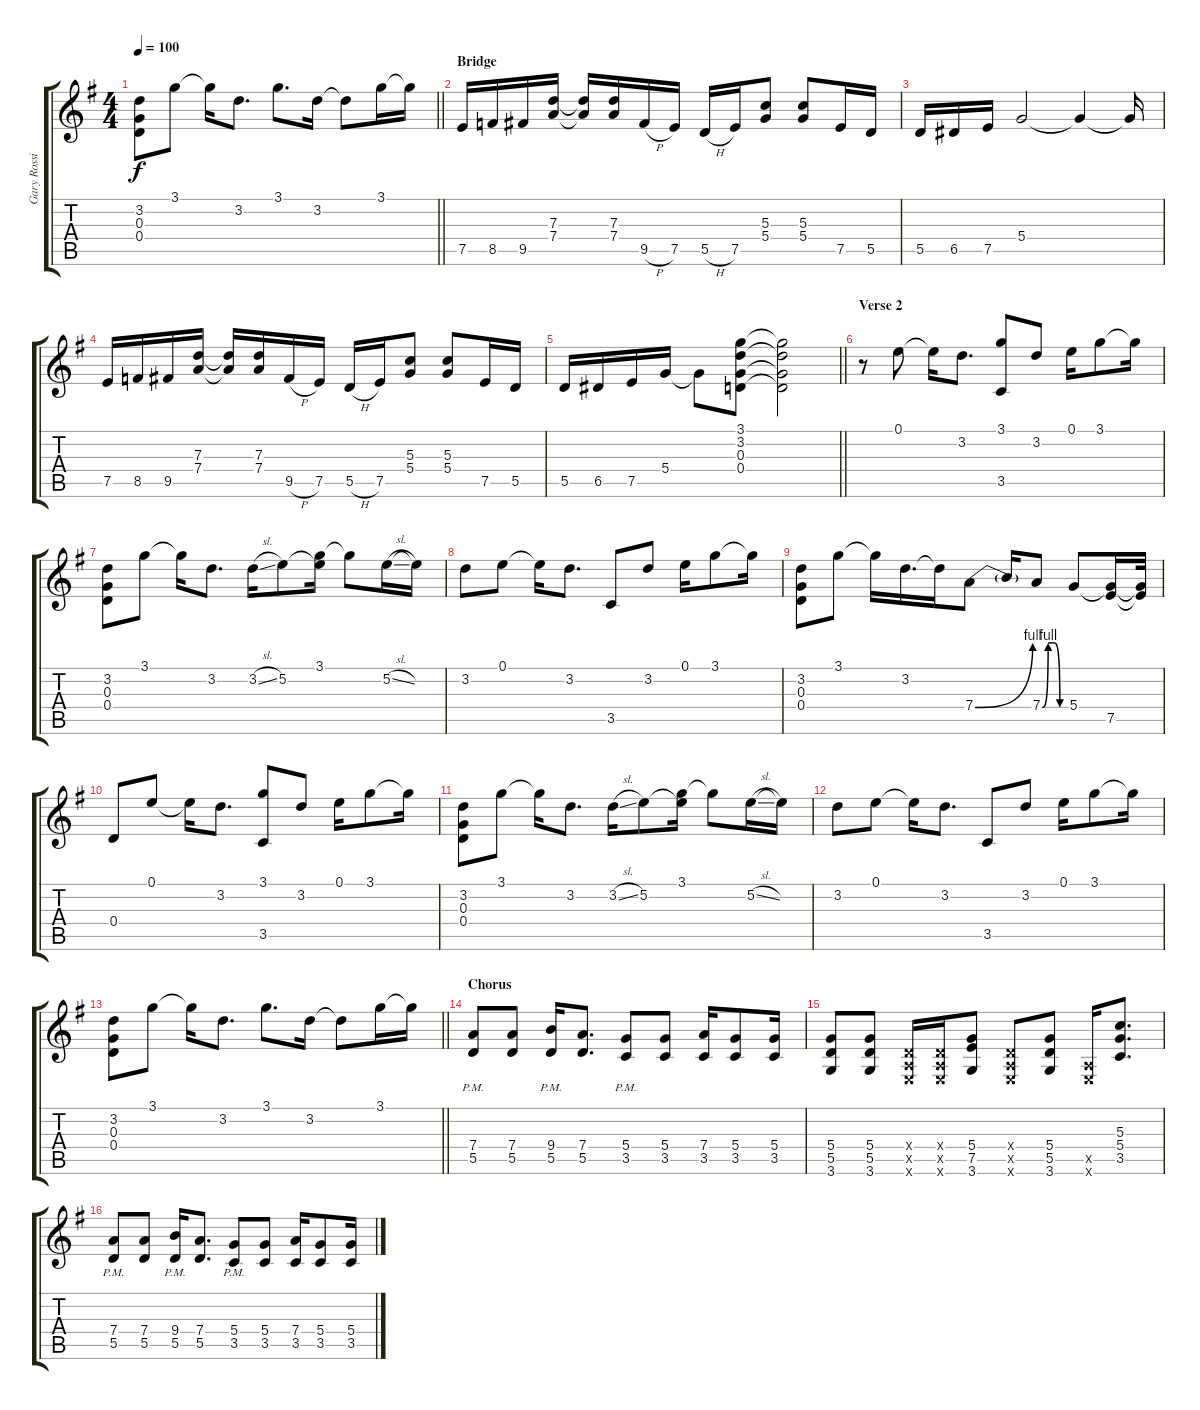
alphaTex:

\track ("Gary Rossington" "Gary Rossi") {instrument distortionguitar}
\staff {score tabs}
\tuning (E4 B3 G3 D3 A2 E2) {hide}
\ts (4 4)
\tempo 100
\clef g2
\barLineRight lightlight
\ks g
(3.2 0.3 0.4).8{dy f} 3.1.8 3.1{t}.16 3.2.8{d} 3.1.8{d} 3.2.16 3.2{t}.8 3.1.16 3.1{t}.16 |
\section ("" "Bridge")
7.5.16 8.5.16 9.5.16 (7.3 7.4).16 (7.3{t} 7.4{t}).16 (7.3 7.4).16 9.5{h}.16 7.5.16 5.5{h}.16 7.5.16 (5.3 5.4).8 (5.3 5.4).8 7.5.16 5.5.16 |
5.5.16 6.5.16 7.5.16 5.4.2 5.4{t}.4 5.4{t}.16 |
7.5.16 8.5.16 9.5.16 (7.3 7.4).16 (7.3{t} 7.4{t}).16 (7.3 7.4).16 9.5{h}.16 7.5.16 5.5{h}.16 7.5.16 (5.3 5.4).8 (5.3 5.4).8 7.5.16 5.5.16 |
\barLineRight lightlight
5.5.16 6.5.16 7.5.16 5.4.16 5.4{t}.8 (3.1 3.2 0.3 0.4).8 (3.1{t} 3.2{t} 0.3{t} 0.4{t}).2 |
\section ("" "Verse 2")
r.8 0.1.8 0.1{t}.16 3.2.8{d} (3.1 3.5).8 3.2.8 0.1.16 3.1.8 3.1{t}.16 |
(3.2 0.3 0.4).8 3.1.8 3.1{t}.16 3.2.8{d} 3.2{sl}.16 5.2.8 (3.1 5.2{t}).16 3.1{t}.8 5.2{sl}.16 5.2{t}.16 |
3.2.8 0.1.8 0.1{t}.16 3.2.8{d} 3.5.8 3.2.8 0.1.16 3.1.8 3.1{t}.16 |
(3.2 0.3 0.4).8 3.1.8 3.1{t}.16 3.2.16{d} 3.2{t}.16 7.4{be (bend 0 0 60 4)}.8 7.4{t}.16 7.4{be (custom 0 0 15 4 30 4 45 0 60 0)}.8 5.4.8 (5.4{t} 7.5).16 (5.4{t} 7.5{t}).32 |
0.4.8 0.1.8 0.1{t}.16 3.2.8{d} (3.1 3.5).8 3.2.8 0.1.16 3.1.8 3.1{t}.16 |
(3.2 0.3 0.4).8 3.1.8 3.1{t}.16 3.2.8{d} 3.2{sl}.16 5.2.8 (3.1 5.2{t}).16 3.1{t}.8 5.2{sl}.16 5.2{t}.16 |
3.2.8 0.1.8 0.1{t}.16 3.2.8{d} 3.5.8 3.2.8 0.1.16 3.1.8 3.1{t}.16 |
\barLineRight lightlight
(3.2 0.3 0.4).8 3.1.8 3.1{t}.16 3.2.8{d} 3.1.8{d} 3.2.16 3.2{t}.8 3.1.16 3.1{t}.16 |
\section ("" "Chorus")
(7.4{pm} 5.5{pm}).8 (7.4 5.5).8 (9.4{pm} 5.5{pm}).16 (7.4 5.5).8{d} (5.4{pm} 3.5{pm}).8 (5.4 3.5).8 (7.4 3.5).16 (5.4 3.5).8 (5.4 3.5).16 |
(5.4 5.5 3.6).8 (5.4 5.5 3.6).8 (0.4{x} 0.5{x} 0.6{x}).16 (0.4{x} 0.5{x} 0.6{x}).16 (5.4 7.5 3.6).8 (0.4{x} 0.5{x} 0.6{x}).8 (5.4 5.5 3.6).8 (0.5{x} 0.6{x}).16 (5.3 5.4 3.5).8{d} |
(7.4{pm} 5.5{pm}).8 (7.4 5.5).8 (9.4{pm} 5.5{pm}).16 (7.4 5.5).8{d} (5.4{pm} 3.5{pm}).8 (5.4 3.5).8 (7.4 3.5).16 (5.4 3.5).8 (5.4 3.5).16
